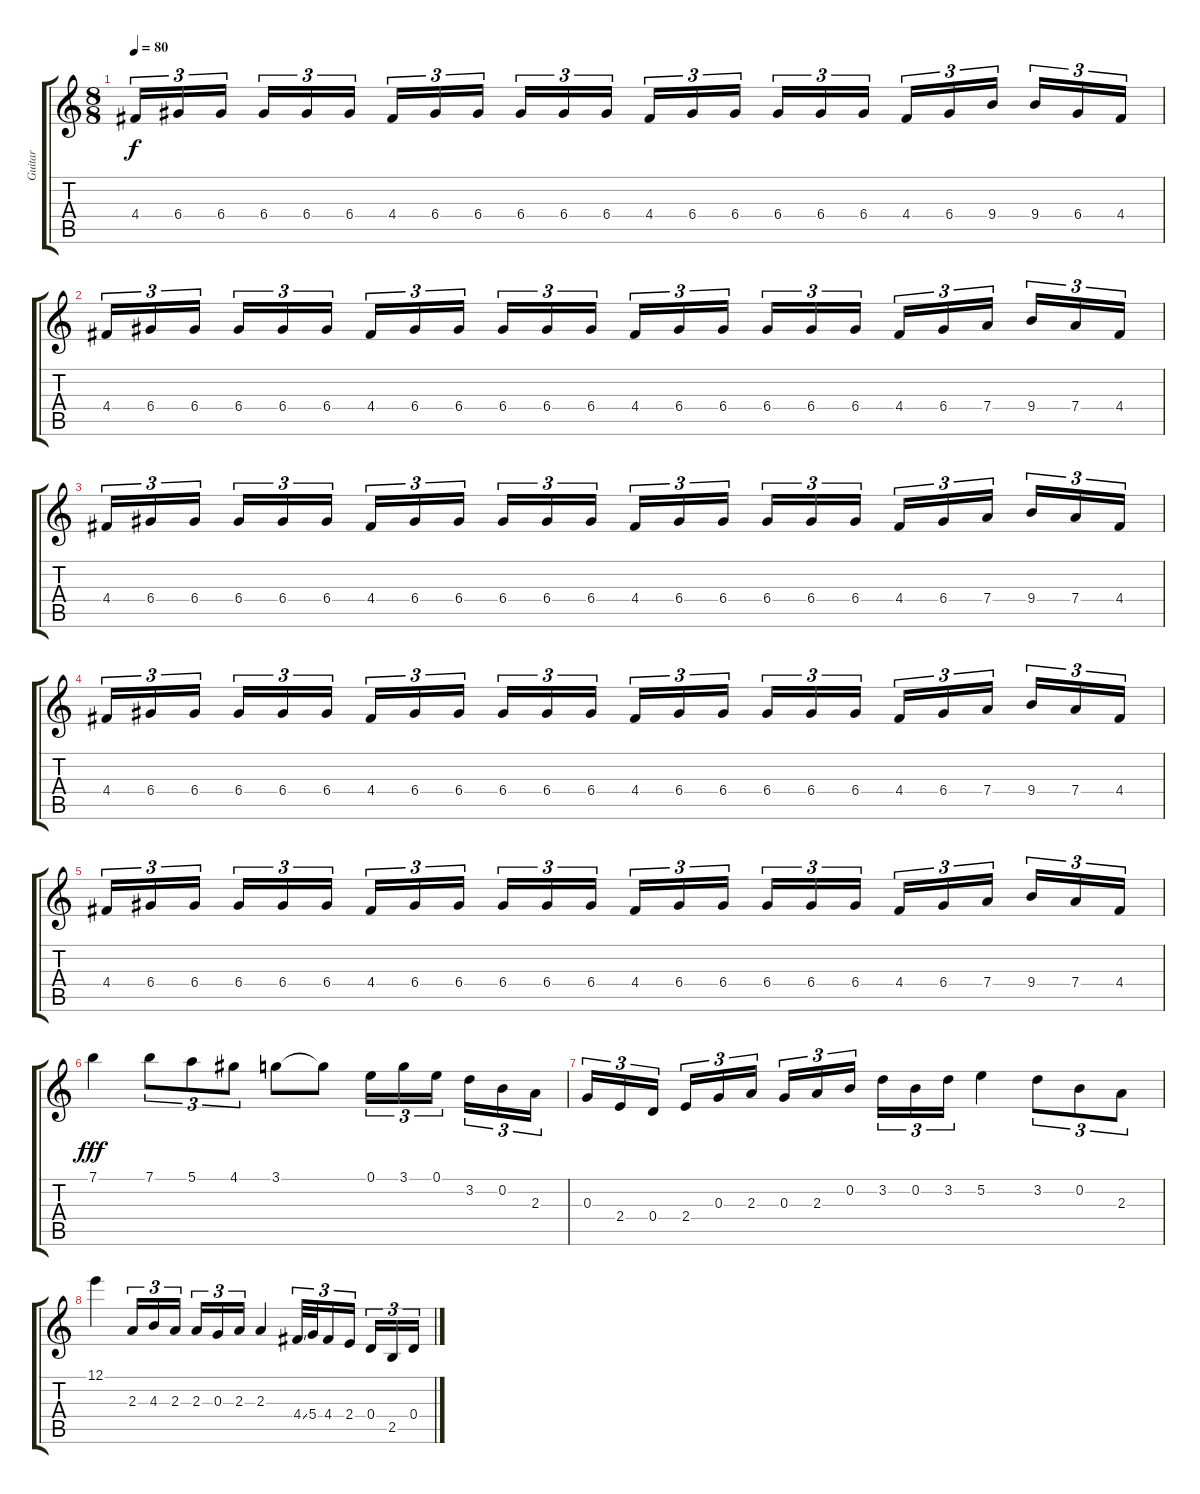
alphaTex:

\track ("Guitar" "Guitar") {instrument distortionguitar}
\staff {score tabs}
\tuning (E4 B3 G3 D3 A2 E2) {hide}
\ts (8 8)
\tempo 80
\clef g2
\ks c
4.4.16{tu (3 2) dy f} 6.4.16{tu (3 2)} 6.4.16{tu (3 2)} 6.4.16{tu (3 2)} 6.4.16{tu (3 2)} 6.4.16{tu (3 2)} 4.4.16{tu (3 2)} 6.4.16{tu (3 2)} 6.4.16{tu (3 2)} 6.4.16{tu (3 2)} 6.4.16{tu (3 2)} 6.4.16{tu (3 2)} 4.4.16{tu (3 2)} 6.4.16{tu (3 2)} 6.4.16{tu (3 2)} 6.4.16{tu (3 2)} 6.4.16{tu (3 2)} 6.4.16{tu (3 2)} 4.4.16{tu (3 2)} 6.4.16{tu (3 2)} 9.4.16{tu (3 2)} 9.4.16{tu (3 2)} 6.4.16{tu (3 2)} 4.4.16{tu (3 2)} |
4.4.16{tu (3 2) volume 10} 6.4.16{tu (3 2)} 6.4.16{tu (3 2)} 6.4.16{tu (3 2)} 6.4.16{tu (3 2)} 6.4.16{tu (3 2)} 4.4.16{tu (3 2)} 6.4.16{tu (3 2)} 6.4.16{tu (3 2)} 6.4.16{tu (3 2)} 6.4.16{tu (3 2)} 6.4.16{tu (3 2)} 4.4.16{tu (3 2)} 6.4.16{tu (3 2)} 6.4.16{tu (3 2)} 6.4.16{tu (3 2)} 6.4.16{tu (3 2)} 6.4.16{tu (3 2)} 4.4.16{tu (3 2)} 6.4.16{tu (3 2)} 7.4.16{tu (3 2)} 9.4.16{tu (3 2)} 7.4.16{tu (3 2)} 4.4.16{tu (3 2)} |
4.4.16{tu (3 2)} 6.4.16{tu (3 2)} 6.4.16{tu (3 2)} 6.4.16{tu (3 2)} 6.4.16{tu (3 2)} 6.4.16{tu (3 2)} 4.4.16{tu (3 2)} 6.4.16{tu (3 2)} 6.4.16{tu (3 2)} 6.4.16{tu (3 2)} 6.4.16{tu (3 2)} 6.4.16{tu (3 2)} 4.4.16{tu (3 2)} 6.4.16{tu (3 2)} 6.4.16{tu (3 2)} 6.4.16{tu (3 2)} 6.4.16{tu (3 2)} 6.4.16{tu (3 2)} 4.4.16{tu (3 2)} 6.4.16{tu (3 2)} 7.4.16{tu (3 2)} 9.4.16{tu (3 2)} 7.4.16{tu (3 2)} 4.4.16{tu (3 2)} |
4.4.16{tu (3 2)} 6.4.16{tu (3 2)} 6.4.16{tu (3 2)} 6.4.16{tu (3 2)} 6.4.16{tu (3 2)} 6.4.16{tu (3 2)} 4.4.16{tu (3 2)} 6.4.16{tu (3 2)} 6.4.16{tu (3 2)} 6.4.16{tu (3 2)} 6.4.16{tu (3 2)} 6.4.16{tu (3 2)} 4.4.16{tu (3 2)} 6.4.16{tu (3 2)} 6.4.16{tu (3 2)} 6.4.16{tu (3 2)} 6.4.16{tu (3 2)} 6.4.16{tu (3 2)} 4.4.16{tu (3 2)} 6.4.16{tu (3 2)} 7.4.16{tu (3 2)} 9.4.16{tu (3 2)} 7.4.16{tu (3 2)} 4.4.16{tu (3 2)} |
4.4.16{tu (3 2)} 6.4.16{tu (3 2)} 6.4.16{tu (3 2)} 6.4.16{tu (3 2)} 6.4.16{tu (3 2)} 6.4.16{tu (3 2)} 4.4.16{tu (3 2)} 6.4.16{tu (3 2)} 6.4.16{tu (3 2)} 6.4.16{tu (3 2)} 6.4.16{tu (3 2)} 6.4.16{tu (3 2)} 4.4.16{tu (3 2)} 6.4.16{tu (3 2)} 6.4.16{tu (3 2)} 6.4.16{tu (3 2)} 6.4.16{tu (3 2)} 6.4.16{tu (3 2)} 4.4.16{tu (3 2)} 6.4.16{tu (3 2)} 7.4.16{tu (3 2)} 9.4.16{tu (3 2)} 7.4.16{tu (3 2)} 4.4.16{tu (3 2)} |
7.1.4{dy fff volume 13} 7.1.8{tu (3 2)} 5.1.8{tu (3 2)} 4.1.8{tu (3 2)} 3.1.8 3.1{t}.8 0.1.16{tu (3 2)} 3.1.16{tu (3 2)} 0.1.16{tu (3 2)} 3.2.16{tu (3 2)} 0.2.16{tu (3 2)} 2.3.16{tu (3 2)} |
0.3.16{tu (3 2)} 2.4.16{tu (3 2)} 0.4.16{tu (3 2)} 2.4.16{tu (3 2)} 0.3.16{tu (3 2)} 2.3.16{tu (3 2)} 0.3.16{tu (3 2)} 2.3.16{tu (3 2)} 0.2.16{tu (3 2)} 3.2.16{tu (3 2)} 0.2.16{tu (3 2)} 3.2.16{tu (3 2)} 5.2.4 3.2.8{tu (3 2)} 0.2.8{tu (3 2)} 2.3.8{tu (3 2)} |
12.1.4 2.3.16{tu (3 2)} 4.3.16{tu (3 2)} 2.3.16{tu (3 2)} 2.3.16{tu (3 2)} 0.3.16{tu (3 2)} 2.3.16{tu (3 2)} 2.3.4 4.4{ss}.32{tu (3 2)} 5.4.32{tu (3 2)} 4.4.16{tu (3 2)} 2.4.16{tu (3 2)} 0.4.16{tu (3 2)} 2.5.16{tu (3 2)} 0.4.16{tu (3 2)}
